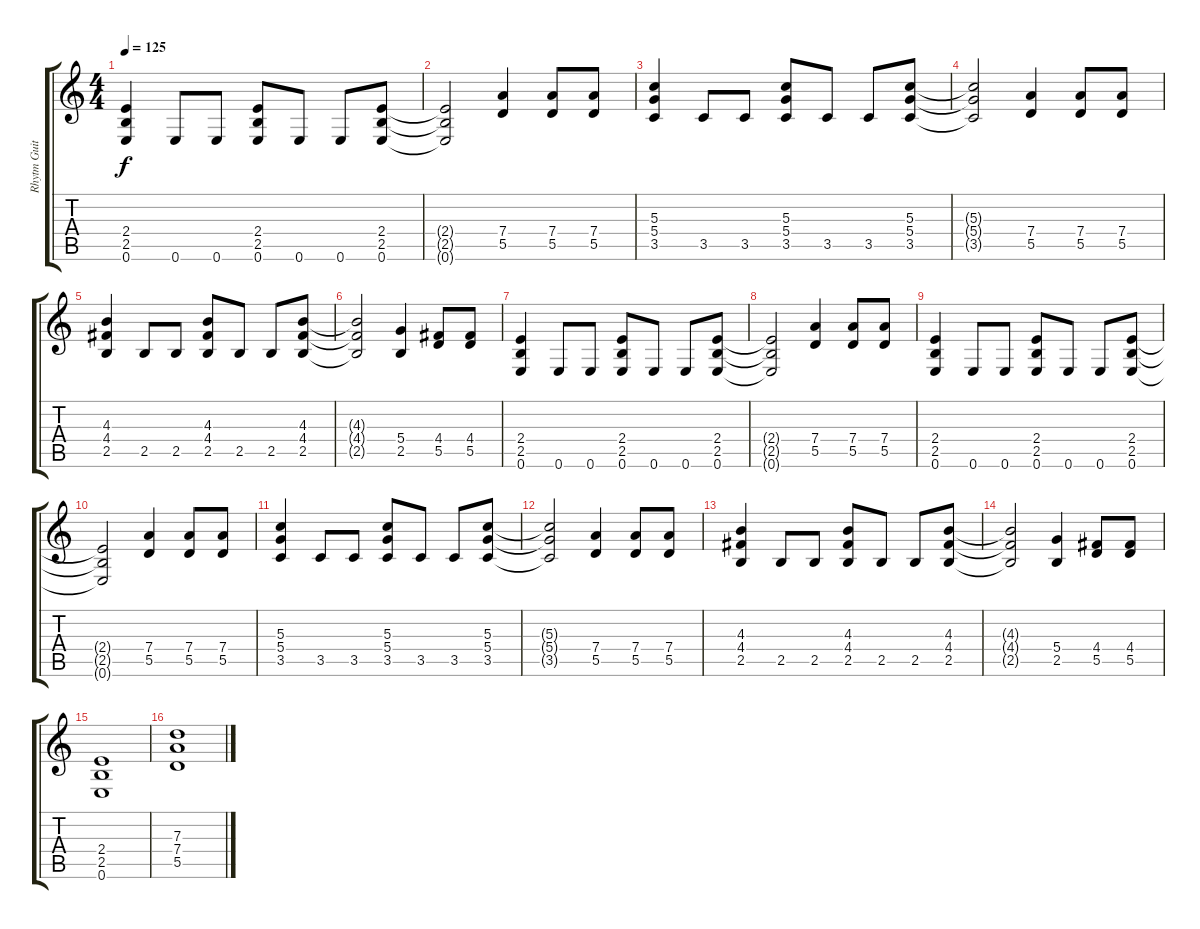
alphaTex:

\track ("Rhytm Guitar" "Rhytm Guit") {instrument overdrivenguitar}
\staff {score tabs}
\tuning (E4 B3 G3 D3 A2 E2) {hide}
\ts (4 4)
\tempo 125
\clef g2
\ks c
(2.4 2.5 0.6).4{dy f} 0.6.8 0.6.8 (2.4 2.5 0.6).8 0.6.8 0.6.8 (2.4 2.5 0.6).8 |
(2.4{t} 2.5{t} 0.6{t}).2 (7.4 5.5).4 (7.4 5.5).8 (7.4 5.5).8 |
(5.3 5.4 3.5).4 3.5.8 3.5.8 (5.3 5.4 3.5).8 3.5.8 3.5.8 (5.3 5.4 3.5).8 |
(5.3{t} 5.4{t} 3.5{t}).2 (7.4 5.5).4 (7.4 5.5).8 (7.4 5.5).8 |
(4.3 4.4 2.5).4 2.5.8 2.5.8 (4.3 4.4 2.5).8 2.5.8 2.5.8 (4.3 4.4 2.5).8 |
(4.3{t} 4.4{t} 2.5{t}).2 (5.4 2.5).4 (4.4 5.5).8 (4.4 5.5).8 |
(2.4 2.5 0.6).4 0.6.8 0.6.8 (2.4 2.5 0.6).8 0.6.8 0.6.8 (2.4 2.5 0.6).8 |
(2.4{t} 2.5{t} 0.6{t}).2 (7.4 5.5).4 (7.4 5.5).8 (7.4 5.5).8 |
(2.4 2.5 0.6).4 0.6.8 0.6.8 (2.4 2.5 0.6).8 0.6.8 0.6.8 (2.4 2.5 0.6).8 |
(2.4{t} 2.5{t} 0.6{t}).2 (7.4 5.5).4 (7.4 5.5).8 (7.4 5.5).8 |
(5.3 5.4 3.5).4 3.5.8 3.5.8 (5.3 5.4 3.5).8 3.5.8 3.5.8 (5.3 5.4 3.5).8 |
(5.3{t} 5.4{t} 3.5{t}).2 (7.4 5.5).4 (7.4 5.5).8 (7.4 5.5).8 |
(4.3 4.4 2.5).4 2.5.8 2.5.8 (4.3 4.4 2.5).8 2.5.8 2.5.8 (4.3 4.4 2.5).8 |
(4.3{t} 4.4{t} 2.5{t}).2 (5.4 2.5).4 (4.4 5.5).8 (4.4 5.5).8 |
(2.4 2.5 0.6).1 |
(7.3 7.4 5.5).1
